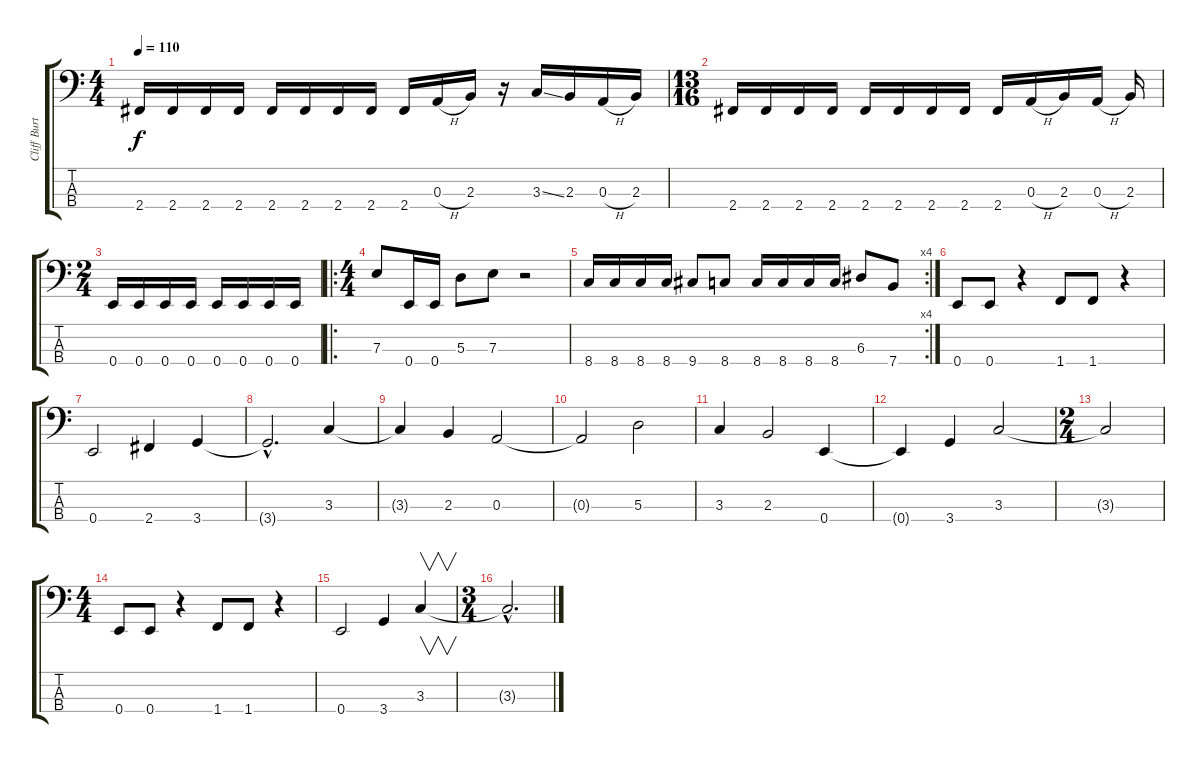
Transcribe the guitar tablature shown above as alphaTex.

\track ("Cliff Burton" "Cliff Burt") {instrument slapbass1}
\staff {score tabs}
\tuning (G2 D2 A1 E1) {hide}
\ts (4 4)
\tempo 110
\clef f4
\ks c
2.4.16{dy f} 2.4.16 2.4.16 2.4.16 2.4.16 2.4.16 2.4.16 2.4.16 2.4.16 0.3{h}.16 2.3.16 r.16 3.3{ss}.16 2.3.16 0.3{h}.16 2.3.16 |
\ts (13 16)
2.4.16 2.4.16 2.4.16 2.4.16 2.4.16 2.4.16 2.4.16 2.4.16 2.4.16 0.3{h}.16 2.3.16 0.3{h}.16 2.3.16 |
\ts (2 4)
0.4.16 0.4.16 0.4.16 0.4.16 0.4.16 0.4.16 0.4.16 0.4.16 |
\ro
\ts (4 4)
7.3.8 0.4.16 0.4.16 5.3.8 7.3.8 r.2 |
\rc 4
8.4.16 8.4.16 8.4.16 8.4.16 9.4.8 8.4.8 8.4.16 8.4.16 8.4.16 8.4.16 6.3.8 7.4.8 |
0.4.8 0.4.8 r.4 1.4.8 1.4.8 r.4 |
0.4.2 2.4.4 3.4.4 |
3.4{hac t}.2{d} 3.3.4 |
3.3{t}.4 2.3.4 0.3.2 |
0.3{t}.2 5.3.2 |
3.3.4 2.3.2 0.4.4 |
0.4{t}.4 3.4.4 3.3.2 |
\ts (2 4)
3.3{t}.2 |
\ts (4 4)
0.4.8 0.4.8 r.4 1.4.8 1.4.8 r.4 |
0.4.2 3.4.4 3.3.4{v} |
\ts (3 4)
3.3{hac t}.2{d}
